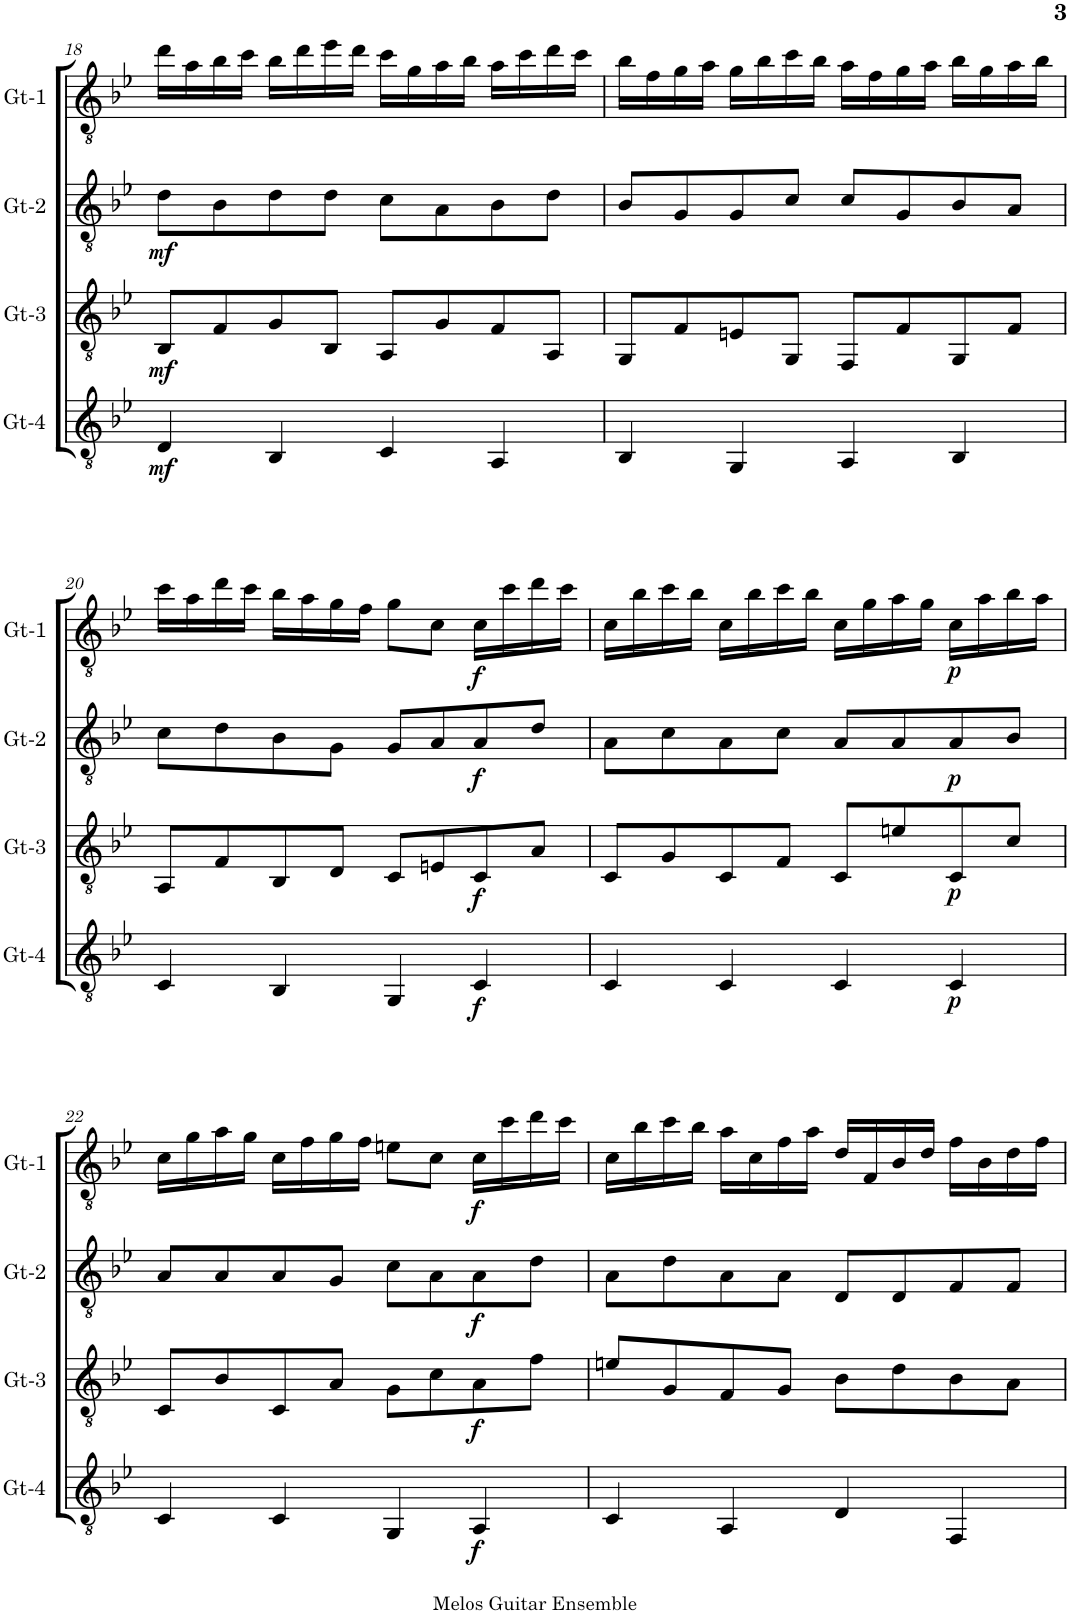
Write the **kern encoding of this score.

**kern	**dynam	**kern	**dynam	**kern	**dynam	**kern	**dynam
*part4	*part4	*part3	*part3	*part2	*part2	*part1	*part1
*staff4	*staff4	*staff3	*staff3	*staff2	*staff2	*staff1	*staff1
*I"Gt-4	*	*I"Gt-3	*	*I"Gt-2	*	*I"Gt-1	*
*I'Gt-4	*	*I'Gt-3	*	*I'Gt-2	*	*I'Gt-1	*
!!LO:PB:g=z
*clefGv2	*	*clefGv2	*	*clefGv2	*	*clefGv2	*
*k[b-e-]	*	*k[b-e-]	*	*k[b-e-]	*	*k[b-e-]	*
*M4/4	*	*M4/4	*	*M4/4	*	*M4/4	*
=18	=18	=18	=18	=18	=18	=18	=18
!	!LO:DY:b	!	!LO:DY:b	!	!LO:DY:b	!	!
4D/	mf	8BB-/L	mf	8d\L	mf	16dd\LL	.
.	.	.	.	.	.	16a\	.
.	.	8F/	.	8B-\	.	16b-\	.
.	.	.	.	.	.	16cc\JJ	.
4BB-/	.	8G/	.	8d\	.	16b-\LL	.
.	.	.	.	.	.	16dd\	.
.	.	8BB-/J	.	8d\J	.	16ee-\	.
.	.	.	.	.	.	16dd\JJ	.
4C/	.	8AA/L	.	8c\L	.	16cc\LL	.
.	.	.	.	.	.	16g\	.
.	.	8G/	.	8A\	.	16a\	.
.	.	.	.	.	.	16b-\JJ	.
4AA/	.	8F/	.	8B-\	.	16a\LL	.
.	.	.	.	.	.	16cc\	.
.	.	8AA/J	.	8d\J	.	16dd\	.
.	.	.	.	.	.	16cc\JJ	.
=19	=19	=19	=19	=19	=19	=19	=19
4BB-/	.	8GG/L	.	8B-/L	.	16b-\LL	.
.	.	.	.	.	.	16f\	.
.	.	8F/	.	8G/	.	16g\	.
.	.	.	.	.	.	16a\JJ	.
4GG/	.	8En/	.	8G/	.	16g\LL	.
.	.	.	.	.	.	16b-\	.
.	.	8GG/J	.	8c/J	.	16cc\	.
.	.	.	.	.	.	16b-\JJ	.
4AA/	.	8FF/L	.	8c/L	.	16a\LL	.
.	.	.	.	.	.	16f\	.
.	.	8F/	.	8G/	.	16g\	.
.	.	.	.	.	.	16a\JJ	.
4BB-/	.	8GG/	.	8B-/	.	16b-\LL	.
.	.	.	.	.	.	16g\	.
.	.	8F/J	.	8A/J	.	16a\	.
.	.	.	.	.	.	16b-\JJ	.
!!LO:LB:g=z
=20	=20	=20	=20	=20	=20	=20	=20
4C/	.	8AA/L	.	8c\L	.	16cc\LL	.
.	.	.	.	.	.	16a\	.
.	.	8F/	.	8d\	.	16dd\	.
.	.	.	.	.	.	16cc\JJ	.
4BB-/	.	8BB-/	.	8B-\	.	16b-\LL	.
.	.	.	.	.	.	16a\	.
.	.	8D/J	.	8G\J	.	16g\	.
.	.	.	.	.	.	16f\JJ	.
4GG/	.	8C/L	.	8G/L	.	8g\L	.
.	.	8En/	.	8A/	.	8c\J	.
!	!LO:DY:b	!	!LO:DY:b	!	!LO:DY:b	!	!LO:DY:b
4C/	f	8C/	f	8A/	f	16c\LL	f
.	.	.	.	.	.	16cc\	.
.	.	8A/J	.	8d/J	.	16dd\	.
.	.	.	.	.	.	16cc\JJ	.
=21	=21	=21	=21	=21	=21	=21	=21
4C/	.	8C/L	.	8A\L	.	16c\LL	.
.	.	.	.	.	.	16b-\	.
.	.	8G/	.	8c\	.	16cc\	.
.	.	.	.	.	.	16b-\JJ	.
4C/	.	8C/	.	8A\	.	16c\LL	.
.	.	.	.	.	.	16b-\	.
.	.	8F/J	.	8c\J	.	16cc\	.
.	.	.	.	.	.	16b-\JJ	.
4C/	.	8C/L	.	8A/L	.	16c\LL	.
.	.	.	.	.	.	16g\	.
.	.	8en/	.	8A/	.	16a\	.
.	.	.	.	.	.	16g\JJ	.
!	!LO:DY:b	!	!LO:DY:b	!	!LO:DY:b	!	!LO:DY:b
4C/	p	8C/	p	8A/	p	16c\LL	p
.	.	.	.	.	.	16a\	.
.	.	8c/J	.	8B-/J	.	16b-\	.
.	.	.	.	.	.	16a\JJ	.
!!LO:LB:g=z
=22	=22	=22	=22	=22	=22	=22	=22
4C/	.	8C/L	.	8A/L	.	16c\LL	.
.	.	.	.	.	.	16g\	.
.	.	8B-/	.	8A/	.	16a\	.
.	.	.	.	.	.	16g\JJ	.
4C/	.	8C/	.	8A/	.	16c\LL	.
.	.	.	.	.	.	16f\	.
.	.	8A/J	.	8G/J	.	16g\	.
.	.	.	.	.	.	16f\JJ	.
4GG/	.	8G\L	.	8c\L	.	8en\L	.
.	.	8c\	.	8A\	.	8c\J	.
!	!LO:DY:b	!	!LO:DY:b	!	!LO:DY:b	!	!LO:DY:b
4AA/	f	8A\	f	8A\	f	16c\LL	f
.	.	.	.	.	.	16cc\	.
.	.	8f\J	.	8d\J	.	16dd\	.
.	.	.	.	.	.	16cc\JJ	.
=23	=23	=23	=23	=23	=23	=23	=23
4C/	.	8en/L	.	8A\L	.	16c\LL	.
.	.	.	.	.	.	16b-\	.
.	.	8G/	.	8d\	.	16cc\	.
.	.	.	.	.	.	16b-\JJ	.
4AA/	.	8F/	.	8A\	.	16a\LL	.
.	.	.	.	.	.	16c\	.
.	.	8G/J	.	8A\J	.	16f\	.
.	.	.	.	.	.	16a\JJ	.
4D/	.	8B-\L	.	8D/L	.	16d/LL	.
.	.	.	.	.	.	16F/	.
.	.	8d\	.	8D/	.	16B-/	.
.	.	.	.	.	.	16d/JJ	.
4FF/	.	8B-\	.	8F/	.	16f\LL	.
.	.	.	.	.	.	16B-\	.
.	.	8A\J	.	8F/J	.	16d\	.
.	.	.	.	.	.	16f\JJ	.
=	=	=	=	=	=	=	=
*-	*-	*-	*-	*-	*-	*-	*-
